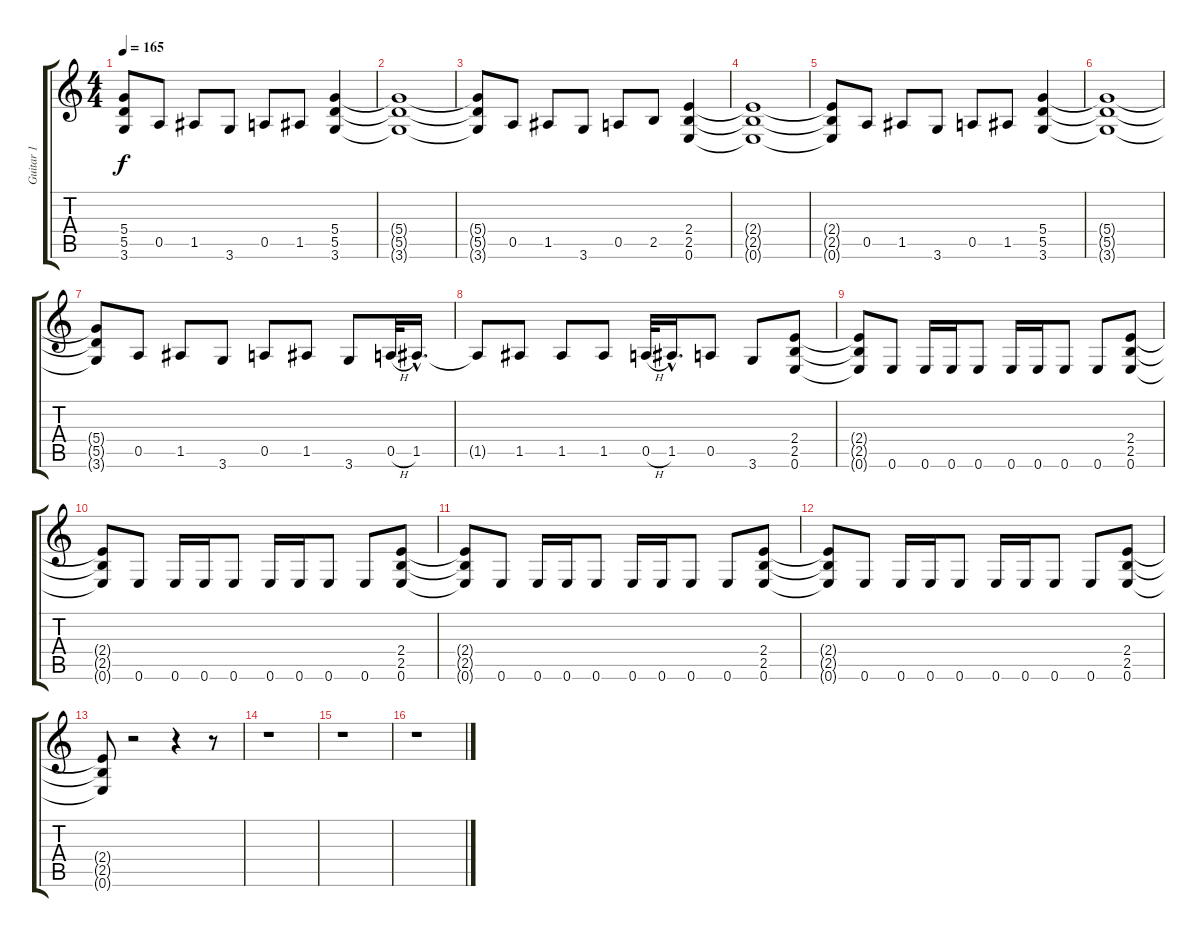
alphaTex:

\track ("Guitar 1" "Guitar 1") {instrument distortionguitar}
\staff {score tabs}
\tuning (E4 B3 G3 D3 A2 E2) {hide}
\ts (4 4)
\tempo 165
\clef g2
\ks c
(5.4{t} 5.5{t} 3.6{t}).8{dy f} 0.5.8 1.5.8 3.6.8 0.5.8 1.5.8 (5.4 5.5 3.6).4 |
(5.4{t} 5.5{t} 3.6{t}).1 |
(5.4{t} 5.5{t} 3.6{t}).8 0.5.8 1.5.8 3.6.8 0.5.8 2.5.8 (2.4 2.5 0.6).4 |
(2.4{t} 2.5{t} 0.6{t}).1 |
(2.4{t} 2.5{t} 0.6{t}).8 0.5.8 1.5.8 3.6.8 0.5.8 1.5.8 (5.4 5.5 3.6).4 |
(5.4{t} 5.5{t} 3.6{t}).1 |
(5.4{t} 5.5{t} 3.6{t}).8 0.5.8 1.5.8 3.6.8 0.5.8 1.5.8 3.6.8 0.5{h}.32 1.5{hac}.16{d} |
1.5{t}.8 1.5.8 1.5.8 1.5.8 0.5{h}.32 1.5{hac}.16{d} 0.5.8 3.6.8 (2.4 2.5 0.6).8 |
(2.4{t} 2.5{t} 0.6{t}).8 0.6.8 0.6.16 0.6.16 0.6.8 0.6.16 0.6.16 0.6.8 0.6.8 (2.4 2.5 0.6).8 |
(2.4{t} 2.5{t} 0.6{t}).8 0.6.8 0.6.16 0.6.16 0.6.8 0.6.16 0.6.16 0.6.8 0.6.8 (2.4 2.5 0.6).8 |
(2.4{t} 2.5{t} 0.6{t}).8 0.6.8 0.6.16 0.6.16 0.6.8 0.6.16 0.6.16 0.6.8 0.6.8 (2.4 2.5 0.6).8 |
(2.4{t} 2.5{t} 0.6{t}).8 0.6.8 0.6.16 0.6.16 0.6.8 0.6.16 0.6.16 0.6.8 0.6.8 (2.4 2.5 0.6).8 |
(2.4{t} 2.5{t} 0.6{t}).8 r.2 r.4 r.8 |
r.1 |
r.1 |
r.1
